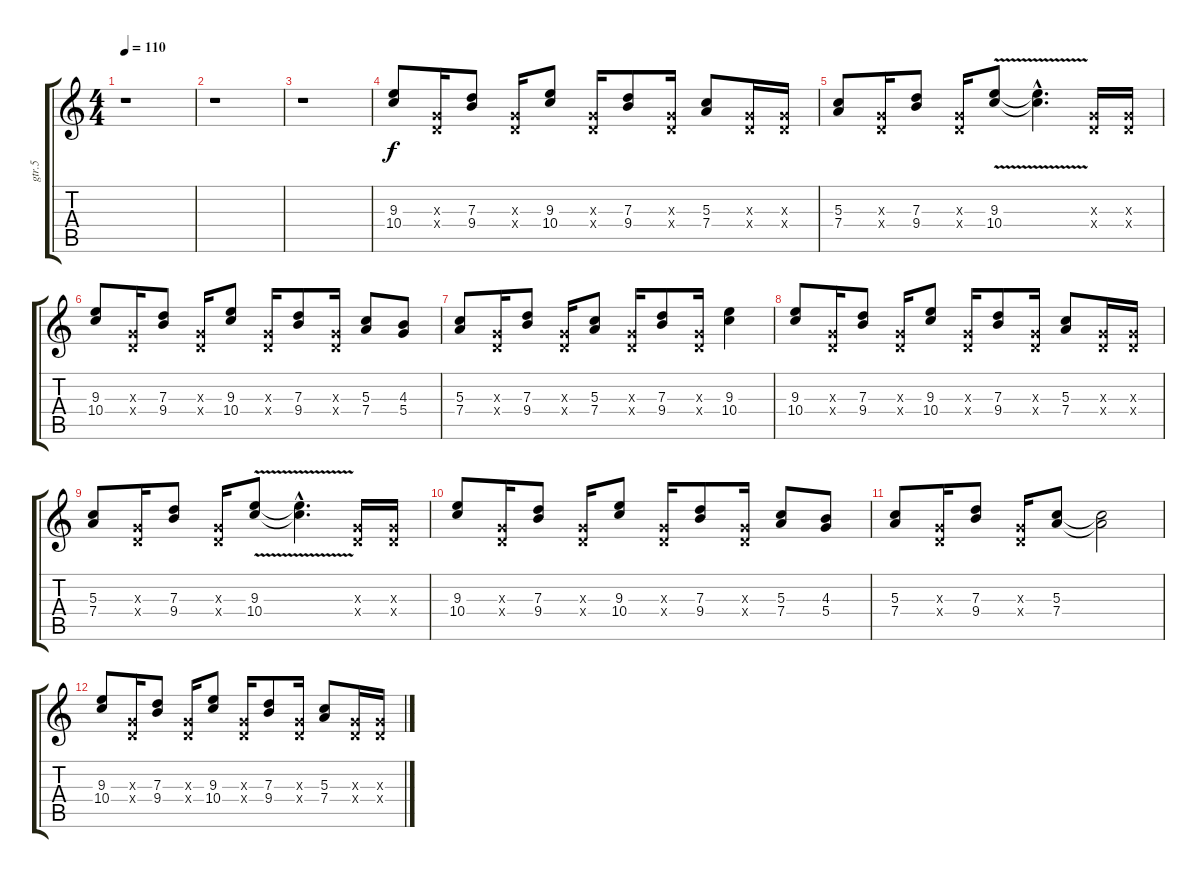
\track ("gtr.5" "gtr.5") {instrument overdrivenguitar}
\staff {score tabs}
\tuning (E4 B3 G3 D3 A2 E2) {hide}
\ts (4 4)
\tempo 110
\clef g2
\ks c
r.1{dy f} |
r.1 |
r.1 |
(9.3 10.4).8 (0.3{x} 0.4{x}).16 (7.3 9.4).8 (0.3{x} 0.4{x}).16 (9.3 10.4).8 (0.3{x} 0.4{x}).16 (7.3 9.4).8 (0.3{x} 0.4{x}).16 (5.3 7.4).8 (0.3{x} 0.4{x}).16 (0.3{x} 0.4{x}).16 |
(5.3 7.4).8 (0.3{x} 0.4{x}).16 (7.3 9.4).8 (0.3{x} 0.4{x}).16 (9.3{v} 10.4{v}).8 (9.3{hac t} 10.4{hac t}).4{d} (0.3{x} 0.4{x}).16 (0.3{x} 0.4{x}).16 |
(9.3 10.4).8 (0.3{x} 0.4{x}).16 (7.3 9.4).8 (0.3{x} 0.4{x}).16 (9.3 10.4).8 (0.3{x} 0.4{x}).16 (7.3 9.4).8 (0.3{x} 0.4{x}).16 (5.3 7.4).8 (4.3 5.4).8 |
(5.3 7.4).8 (0.3{x} 0.4{x}).16 (7.3 9.4).8 (0.3{x} 0.4{x}).16 (5.3 7.4).8 (0.3{x} 0.4{x}).16 (7.3 9.4).8 (0.3{x} 0.4{x}).16 (9.3 10.4).4 |
(9.3 10.4).8 (0.3{x} 0.4{x}).16 (7.3 9.4).8 (0.3{x} 0.4{x}).16 (9.3 10.4).8 (0.3{x} 0.4{x}).16 (7.3 9.4).8 (0.3{x} 0.4{x}).16 (5.3 7.4).8 (0.3{x} 0.4{x}).16 (0.3{x} 0.4{x}).16 |
(5.3 7.4).8{volume 13} (0.3{x} 0.4{x}).16 (7.3 9.4).8 (0.3{x} 0.4{x}).16 (9.3{v} 10.4{v}).8 (9.3{hac t} 10.4{hac t}).4{d} (0.3{x} 0.4{x}).16 (0.3{x} 0.4{x}).16 |
(9.3 10.4).8{volume 10} (0.3{x} 0.4{x}).16 (7.3 9.4).8 (0.3{x} 0.4{x}).16 (9.3 10.4).8 (0.3{x} 0.4{x}).16 (7.3 9.4).8 (0.3{x} 0.4{x}).16 (5.3 7.4).8 (4.3 5.4).8 |
(5.3 7.4).8{volume 5} (0.3{x} 0.4{x}).16 (7.3 9.4).8 (0.3{x} 0.4{x}).16 (5.3 7.4).8 (5.3{t} 7.4{t}).2 |
(9.3 10.4).8{volume 0} (0.3{x} 0.4{x}).16 (7.3 9.4).8 (0.3{x} 0.4{x}).16 (9.3 10.4).8 (0.3{x} 0.4{x}).16 (7.3 9.4).8 (0.3{x} 0.4{x}).16 (5.3 7.4).8 (0.3{x} 0.4{x}).16 (0.3{x} 0.4{x}).16
